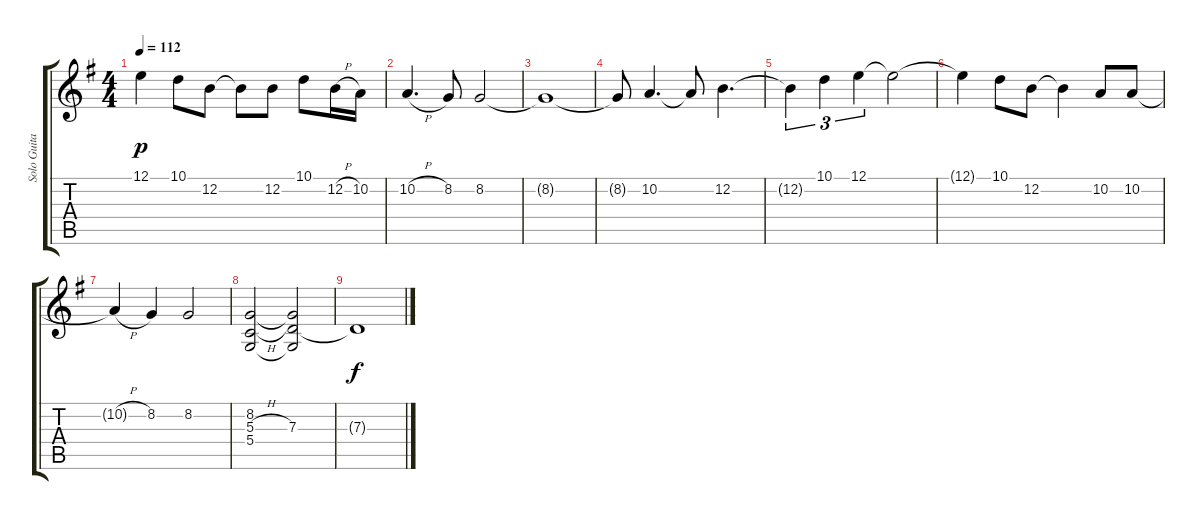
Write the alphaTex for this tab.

\track ("Solo Guitar" "Solo Guita") {instrument lead2sawtooth}
\staff {score tabs}
\tuning (E4 B3 G3 D3 A2 E2) {hide}
\ts (4 4)
\tempo 112
\clef g2
\ks g
12.1{t}.4{dy p} 10.1.8 12.2.8 12.2{t}.8 12.2.8 10.1.8 12.2{h}.16 10.2.16 |
10.2{h}.4{d} 8.2.8 8.2.2 |
8.2{t}.1 |
8.2{t}.8 10.2.4{d} 10.2{t}.8 12.2.4{d} |
12.2{t}.4{tu (3 2)} 10.1.4{tu (3 2)} 12.1.4{tu (3 2)} 12.1{t}.2 |
12.1{t}.4 10.1.8 12.2.8 12.2{t}.4 10.2.8 10.2.8 |
10.2{h t}.4 8.2.4 8.2.2 |
(8.2 5.3{h} 5.4).2 (8.2{t} 7.3 5.4{t}).2 |
7.3{t}.1{dy f}
